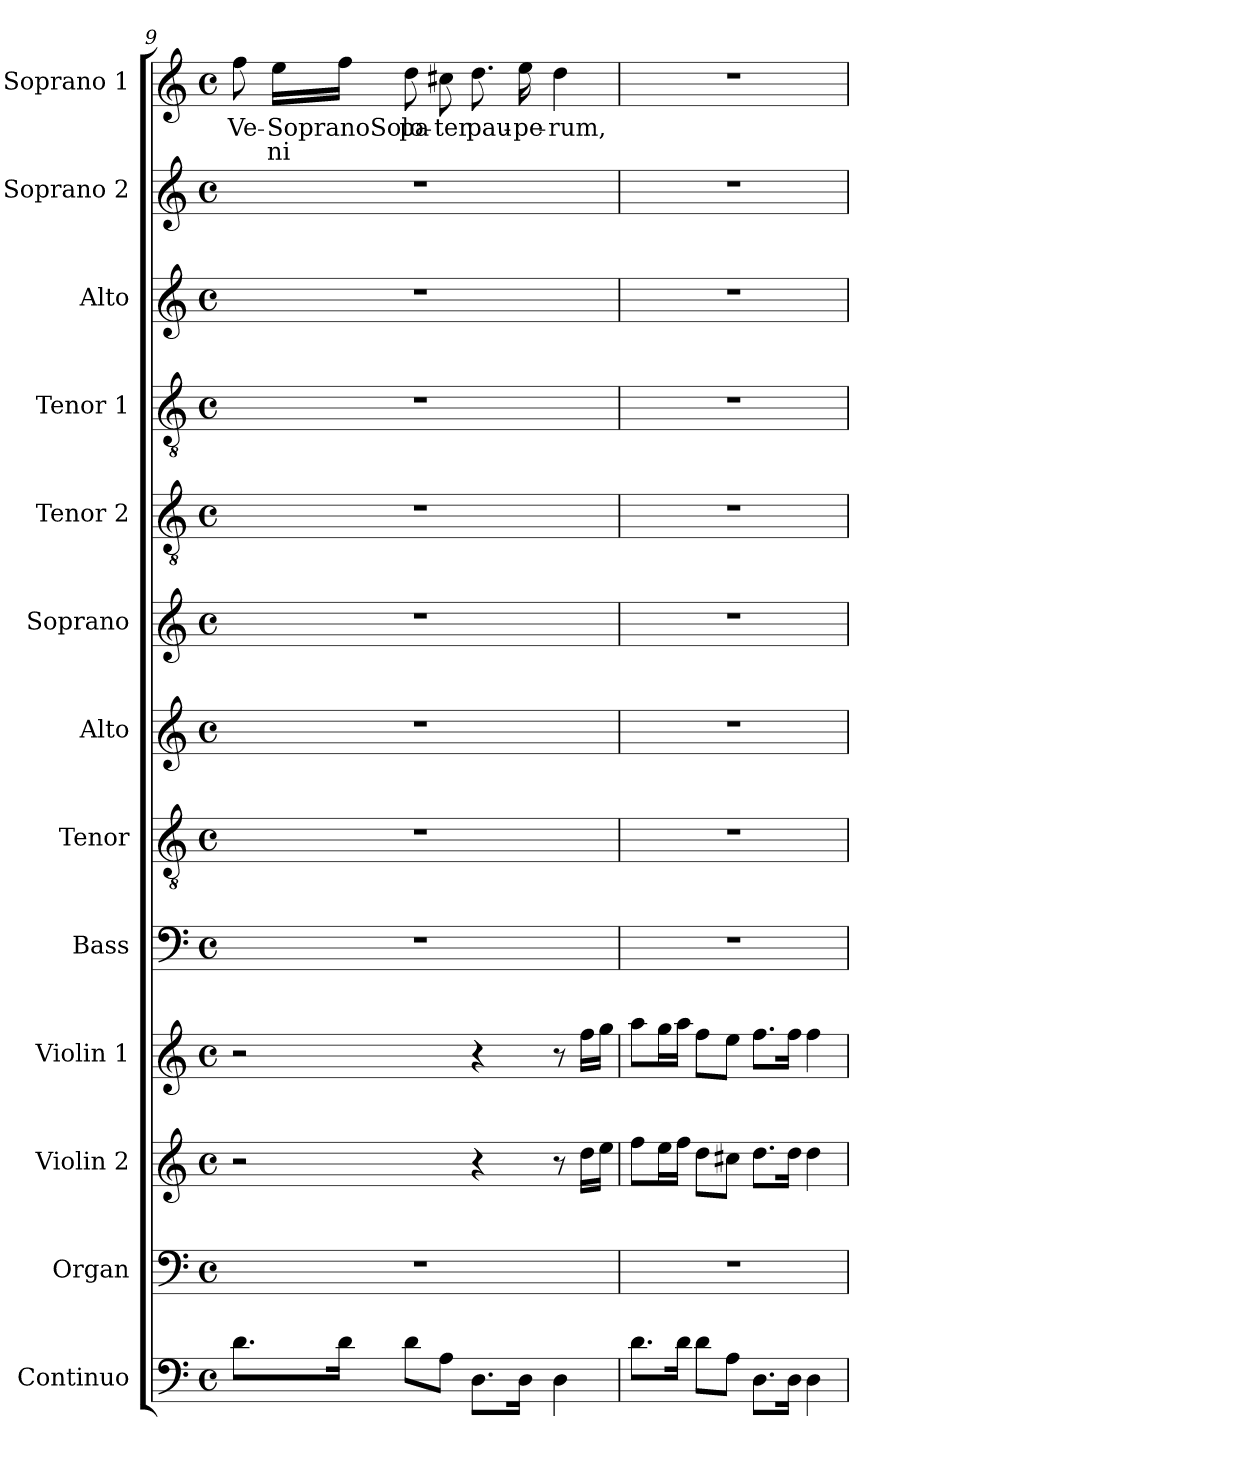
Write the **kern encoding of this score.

**kern	**kern	**kern	**kern	**kern	**kern	**kern	**kern	**kern	**kern	**kern	**kern	**kern	**text	**text
*part13	*part12	*part11	*part10	*part9	*part8	*part7	*part6	*part5	*part4	*part3	*part2	*part1	*part1	*part1
*staff13	*staff12	*staff11	*staff10	*staff9	*staff8	*staff7	*staff6	*staff5	*staff4	*staff3	*staff2	*staff1	*staff1	*staff1
*I"Continuo	*I"Organ	*I"Violin 2	*I"Violin 1	*I"Bass	*I"Tenor	*I"Alto	*I"Soprano	*I"Tenor 2	*I"Tenor 1	*I"Alto	*I"Soprano 2	*I"Soprano 1	*	*
*I'Cont.	*I'Org.	*I'Vln. 2	*I'Vln. 1	*I'B.	*I'T.	*I'A.	*I'S.	*I'T2.	*I'T1.	*I'A.	*I'S2.	*I'S1.	*	*
!!LO:PB:g=z
*clefF4	*clefF4	*clefG2	*clefG2	*clefF4	*clefGv2	*clefG2	*clefG2	*clefGv2	*clefGv2	*clefG2	*clefG2	*clefG2	*	*
*	*	*	*	*	*ITrd7c12	*	*	*ITrd7c12	*ITrd7c12	*	*	*	*	*
*k[]	*k[]	*k[]	*k[]	*k[]	*k[]	*k[]	*k[]	*k[]	*k[]	*k[]	*k[]	*k[]	*	*
*C:	*C:	*C:	*C:	*C:	*C:	*C:	*C:	*C:	*C:	*C:	*C:	*C:	*	*
*M4/4	*M4/4	*M4/4	*M4/4	*M4/4	*M4/4	*M4/4	*M4/4	*M4/4	*M4/4	*M4/4	*M4/4	*M4/4	*	*
*met(c)	*met(c)	*met(c)	*met(c)	*met(c)	*met(c)	*met(c)	*met(c)	*met(c)	*met(c)	*met(c)	*met(c)	*met(c)	*	*
=9	=9	=9	=9	=9	=9	=9	=9	=9	=9	=9	=9	=9	=9	=9
!	!	!	!	!	!	!	!	!	!	!	!	!	!LO:LY:b:color=#000000	!
8.di\L	1r	2r	2r	1r	1r	1r	1r	1r	1r	1r	1r	8ffi\	Ve-	.
!	!	!	!	!	!	!	!	!	!	!	!	!	!LO:LY:a:color=#000000	!LO:LY:b:color=#000000
.	.	.	.	.	.	.	.	.	.	.	.	16eei\LL	SopranoSolo	-ni
16di\Jk	.	.	.	.	.	.	.	.	.	.	.	16ffi\JJ	.	.
!	!	!	!	!	!	!	!	!	!	!	!	!	!LO:LY:b:color=#000000	!
8di\L	.	.	.	.	.	.	.	.	.	.	.	8ddi\	pa-	.
!	!	!	!	!	!	!	!	!	!	!	!	!	!LO:LY:b:color=#000000	!
8Ai\J	.	.	.	.	.	.	.	.	.	.	.	8cc#Xi\	-ter	.
!	!	!	!	!	!	!	!	!	!	!	!	!	!LO:LY:b:color=#000000	!
8.Di\L	.	4r	4r	.	.	.	.	.	.	.	.	8.ddi\	pau-	.
!	!	!	!	!	!	!	!	!	!	!	!	!	!LO:LY:b:color=#000000	!
16Di\Jk	.	.	.	.	.	.	.	.	.	.	.	16eei\	-pe-	.
!	!	!	!	!	!	!	!	!	!	!	!	!	!LO:LY:b:color=#000000	!
4Di\	.	8r	8r	.	.	.	.	.	.	.	.	4ddi\	-rum,	.
.	.	16ddi\LL	16ffi\LL	.	.	.	.	.	.	.	.	.	.	.
.	.	16eei\JJ	16ggi\JJ	.	.	.	.	.	.	.	.	.	.	.
=10	=10	=10	=10	=10	=10	=10	=10	=10	=10	=10	=10	=10	=10	=10
8.di\L	1r	8ffi\L	8aai\L	1r	1r	1r	1r	1r	1r	1r	1r	1r	.	.
.	.	16eei\L	16ggi\L	.	.	.	.	.	.	.	.	.	.	.
16di\Jk	.	16ffi\JJ	16aai\JJ	.	.	.	.	.	.	.	.	.	.	.
8di\L	.	8ddi\L	8ffi\L	.	.	.	.	.	.	.	.	.	.	.
8Ai\J	.	8cc#Xi\J	8eei\J	.	.	.	.	.	.	.	.	.	.	.
8.Di\L	.	8.ddi\L	8.ffi\L	.	.	.	.	.	.	.	.	.	.	.
16Di\Jk	.	16ddi\Jk	16ffi\Jk	.	.	.	.	.	.	.	.	.	.	.
4Di\	.	4ddi\	4ffi\	.	.	.	.	.	.	.	.	.	.	.
=	=	=	=	=	=	=	=	=	=	=	=	=	=	=
*-	*-	*-	*-	*-	*-	*-	*-	*-	*-	*-	*-	*-	*-	*-
